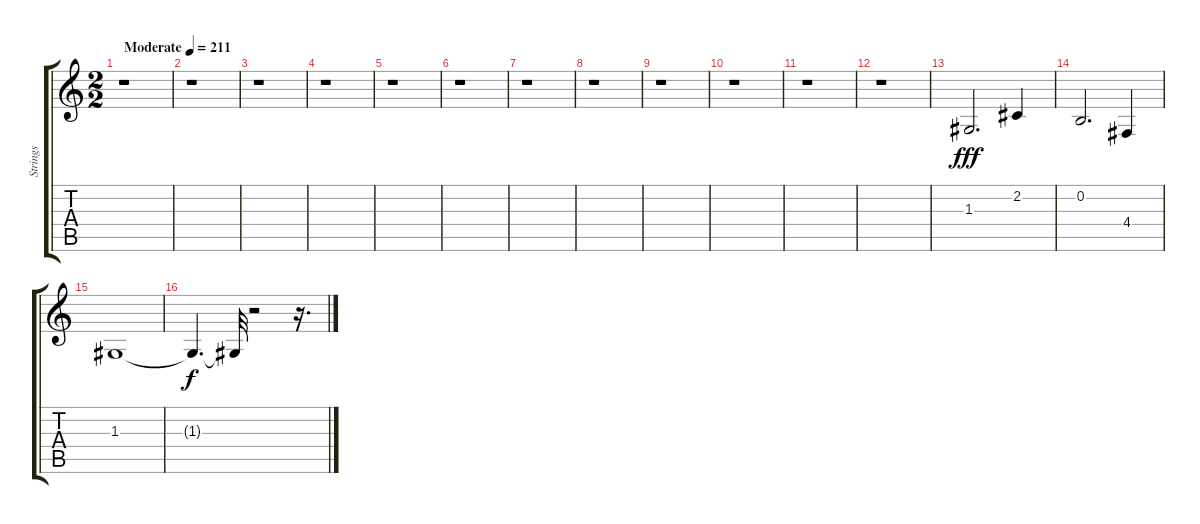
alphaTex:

\track ("Strings" "Strings") {instrument stringensemble1}
\staff {score tabs}
\tuning (E4 B3 G3 D3 A2 E2) {hide}
\ts (2 2)
\tempo (211 "Moderate")
\clef g2
\ks c
r.1{dy fff instrument stringensemble1} |
r.1 |
r.1 |
r.1 |
r.1 |
r.1 |
r.1 |
r.1 |
r.1 |
r.1 |
r.1 |
r.1 |
1.3.2{d} 2.2.4 |
0.2.2{d} 4.4.4 |
1.3.1 |
1.3{t}.4{d dy f} 1.3{t}.32 r.2 r.16{d}
